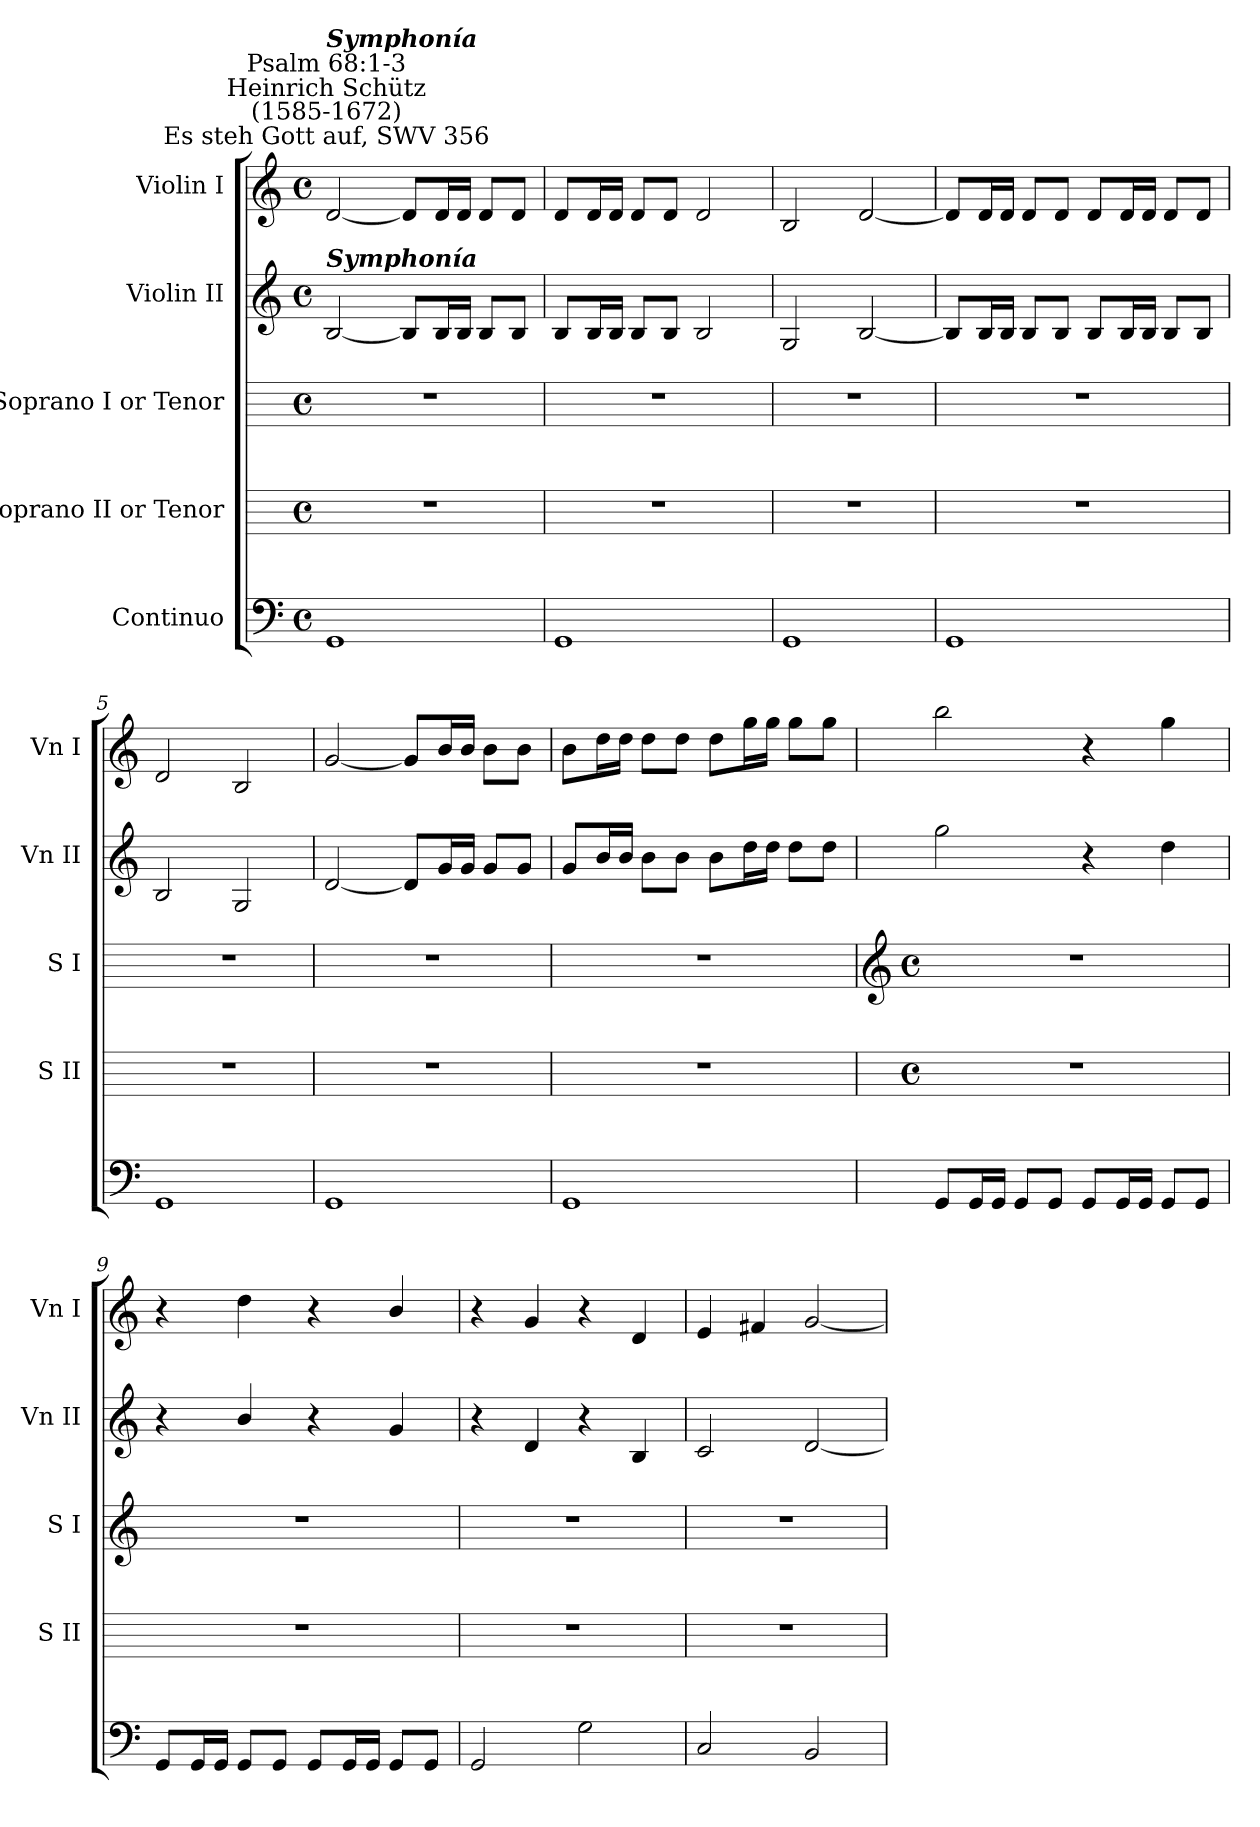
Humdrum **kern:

**kern	**kern	**kern	**kern	**kern
*part5	*part4	*part3	*part2	*part1
*staff5	*staff4	*staff3	*staff2	*staff1
*I"Continuo	*I"Soprano II or Tenor	*I"Soprano I or Tenor	*I"Violin II	*I"Violin I
*	*I'S II	*I'S I	*I'Vn II	*I'Vn I
*clefF4	*	*	*clefG2	*clefG2
*k[]	*	*	*k[]	*k[]
*C:	*	*	*C:	*C:
*M4/4	*M4/4	*M4/4	*M4/4	*M4/4
*met(c)	*met(c)	*met(c)	*met(c)	*met(c)
=1	=1	=1	=1	=1
!	!	!	!	!LO:TX:a:cj:t=Es steh Gott auf, SWV 356
!	!	!	!	!LO:TX:a:cj:t=Heinrich Schütz\n(1585-1672)
!	!	!	!	!LO:TX:a:cj:t=Psalm 68&colon;1-3
!	!	!	!	!LO:TX:a:Bi:t=Symphonía
!	!	!	!LO:TX:a:Bi:t=Symphonía	!
1GG	1r	1r	[2B	[2d
.	.	.	8BL]	8dL]
.	.	.	16BL	16dL
.	.	.	16BJJ	16dJJ
.	.	.	8BL	8dL
.	.	.	8BJ	8dJ
=2	=2	=2	=2	=2
1GG	1r	1r	8BL	8dL
.	.	.	16BL	16dL
.	.	.	16BJJ	16dJJ
.	.	.	8BL	8dL
.	.	.	8BJ	8dJ
.	.	.	2B	2d
=3	=3	=3	=3	=3
1GG	1r	1r	2G	2B
.	.	.	[2B	[2d
=4	=4	=4	=4	=4
1GG	1r	1r	8BL]	8dL]
.	.	.	16BL	16dL
.	.	.	16BJJ	16dJJ
.	.	.	8BL	8dL
.	.	.	8BJ	8dJ
.	.	.	8BL	8dL
.	.	.	16BL	16dL
.	.	.	16BJJ	16dJJ
.	.	.	8BL	8dL
.	.	.	8BJ	8dJ
=5	=5	=5	=5	=5
1GG	1r	1r	2B	2d
.	.	.	2G	2B
=6	=6	=6	=6	=6
1GG	1r	1r	[2d	[2g
.	.	.	8dL]	8gL]
.	.	.	16gL	16bL
.	.	.	16gJJ	16bJJ
.	.	.	8gL	8bL
.	.	.	8gJ	8bJ
=7	=7	=7	=7	=7
1GG	1r	1r	8gL	8bL
.	.	.	16bL	16ddL
.	.	.	16bJJ	16ddJJ
.	.	.	8bL	8ddL
.	.	.	8bJ	8ddJ
.	.	.	8bL	8ddL
.	.	.	16ddL	16ggL
.	.	.	16ddJJ	16ggJJ
.	.	.	8ddL	8ggL
.	.	.	8ddJ	8ggJ
!!LO:LB:g=z
=8	=8	=8	=8	=8
*	*	*clefG2	*	*
*	*	*k[]	*	*
*	*	*C:	*	*
*	*M4/4	*M4/4	*	*
*	*met(c)	*met(c)	*	*
8GGL	1r	1r	2gg	2bb
16GGL	.	.	.	.
16GGJJ	.	.	.	.
8GGL	.	.	.	.
8GGJ	.	.	.	.
8GGL	.	.	4r	4r
16GGL	.	.	.	.
16GGJJ	.	.	.	.
8GGL	.	.	4dd	4gg
8GGJ	.	.	.	.
=9	=9	=9	=9	=9
8GGL	1r	1r	4r	4r
16GGL	.	.	.	.
16GGJJ	.	.	.	.
8GGL	.	.	4b/	4dd
8GGJ	.	.	.	.
8GGL	.	.	4r	4r
16GGL	.	.	.	.
16GGJJ	.	.	.	.
8GGL	.	.	4g	4b/
8GGJ	.	.	.	.
=10	=10	=10	=10	=10
2GG	1r	1r	4r	4r
.	.	.	4d	4g
2G	.	.	4r	4r
.	.	.	4B	4d
=11	=11	=11	=11	=11
2C	1r	1r	2c	4e
.	.	.	.	4f#X
2BB	.	.	[2d	[2g
=	=	=	=	=
*-	*-	*-	*-	*-
